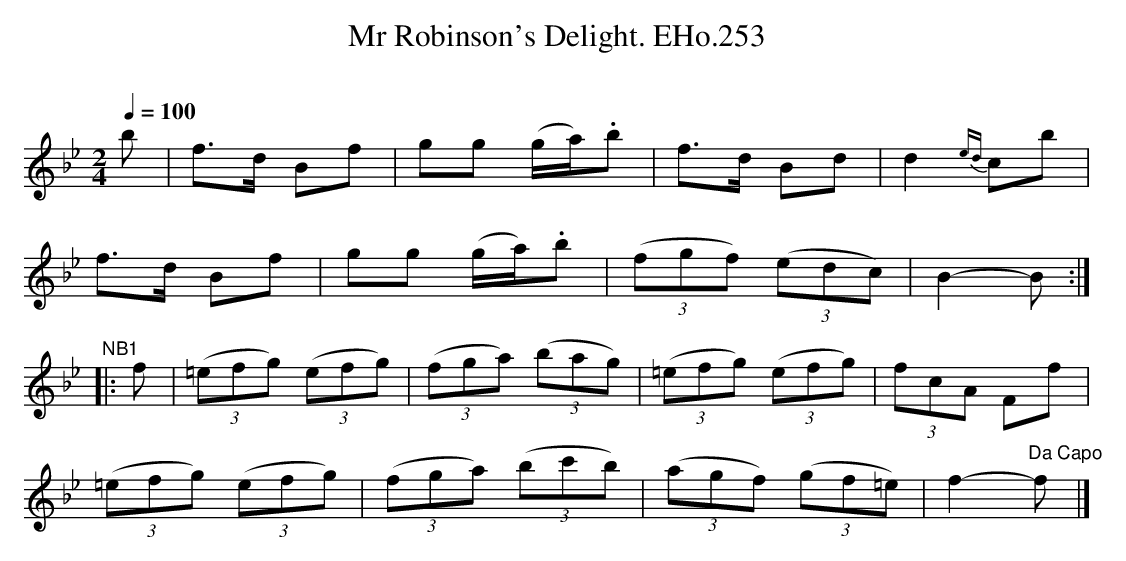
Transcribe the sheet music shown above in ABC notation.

X:1
T:Mr Robinson's Delight. EHo.253
M:2/4
L:1/8
Q:1/4=100
O:
K:Bb
b | f>d Bf | gg (g/a/).b | f>d Bd | d2{ed}cb |
f>d Bf | gg (g/a/).b | (3(fgf) (3(edc) |  B2-B:|
"NB1"|: f | (3(=efg) (3(efg) | (3(fga) (3(bag) | (3(=efg) (3(efg) | (3fcA Ff |
(3(=efg) (3(efg) | (3(fga) (3(bc'b) | (3(agf) (3(gf=e) | f2-"Da Capo"f |]
